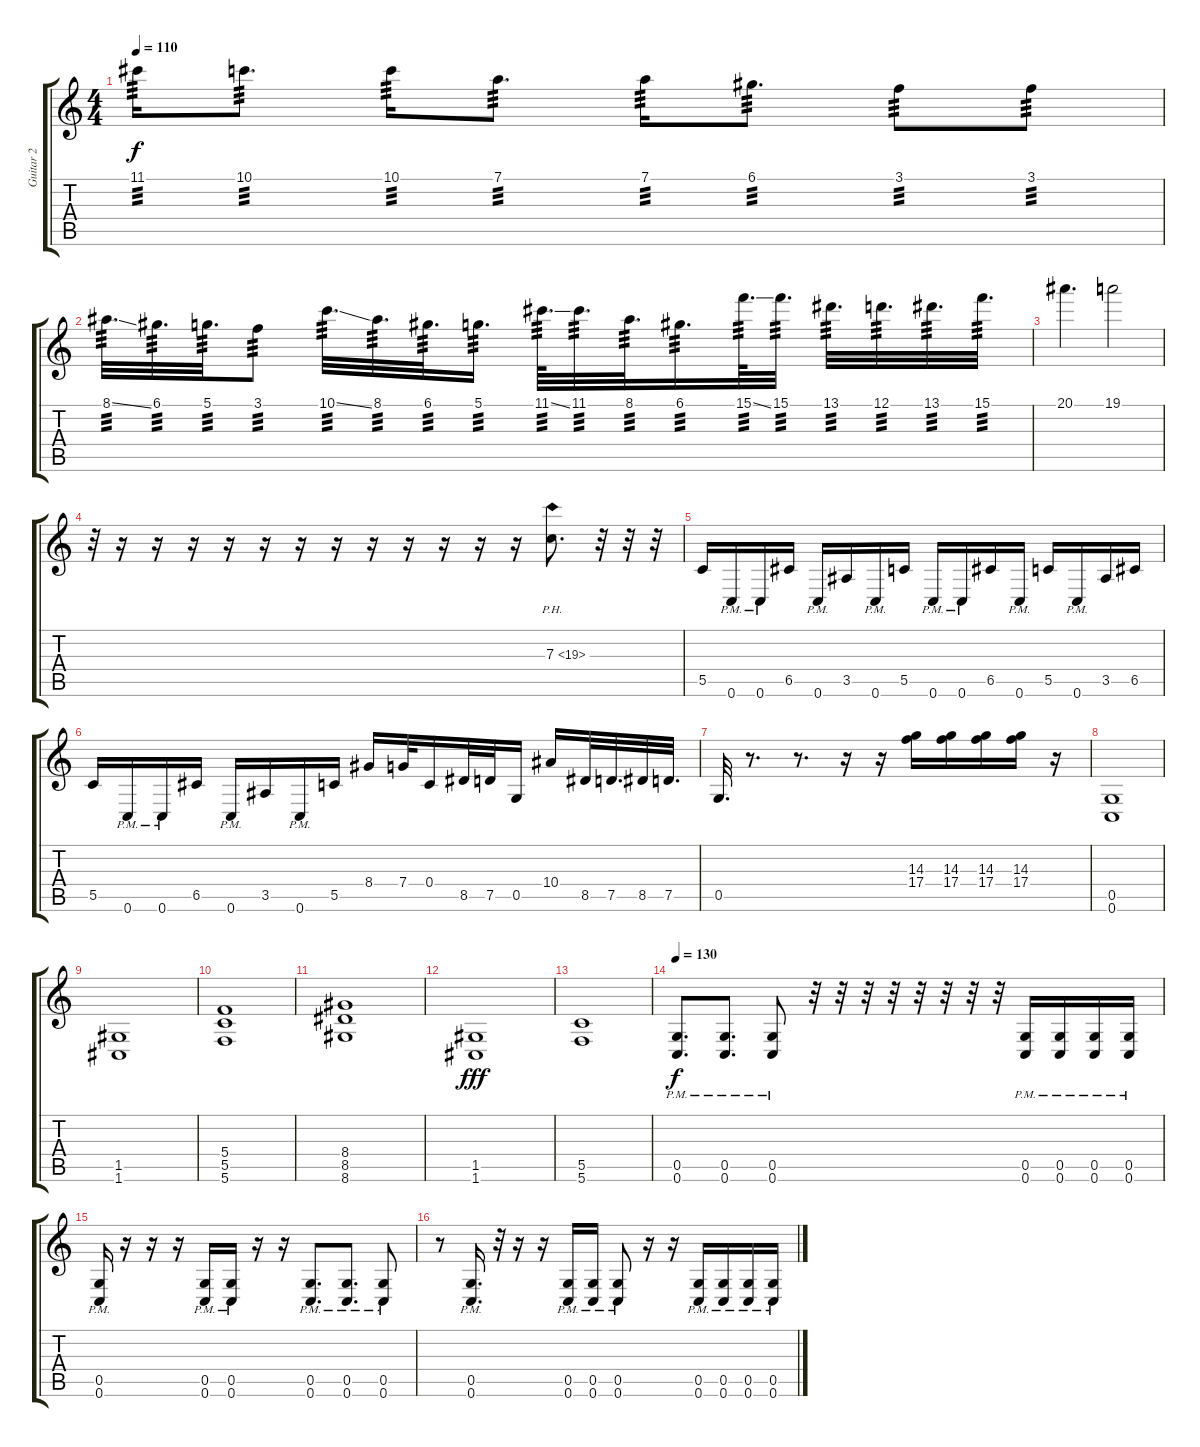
\track ("Guitar 2" "Guitar 2") {instrument distortionguitar}
\staff {score tabs}
\tuning (D4 A3 F3 C3 G2 C2) {hide}
\ts (4 4)
\tempo 110
\clef g2
\ks c
11.1.16{tp 3 dy f} 10.1.8{d tp 3} 10.1.16{tp 3} 7.1.8{d tp 3} 7.1.16{tp 3} 6.1.8{d tp 3} 3.1.8{tp 3} 3.1.8{tp 3} |
8.1{ss}.32{d tp 3} 6.1.32{d tp 3} 5.1.32{d tp 3} 3.1.8{tp 3} 10.1{ss}.32{d tp 3} 8.1.32{d tp 3} 6.1.32{d tp 3} 5.1.16{d tp 3} 11.1{ss}.64{d tp 3} 11.1.32{d tp 3} 8.1.32{d tp 3} 6.1.16{d tp 3} 15.1{ss}.64{d tp 3} 15.1.32{d tp 3} 13.1.32{d tp 3} 12.1.32{d tp 3} 13.1.32{d tp 3} 15.1.32{d tp 3} |
20.1.4{d} 19.1.2 |
r.32 r.16 r.16 r.16 r.16 r.16 r.16 r.16 r.16 r.16 r.16 r.16 r.16 7.3{ph 12}.8{d} r.32 r.32 r.32 |
5.5.16 0.6{pm}.16 0.6{pm}.16 6.5.16 0.6{pm}.16 3.5.16 0.6{pm}.16 5.5.16 0.6{pm}.16 0.6{pm}.16 6.5.16 0.6{pm}.16 5.5.16 0.6{pm}.16 3.5.16 6.5.16 |
5.5.16 0.6{pm}.16 0.6{pm}.16 6.5.16 0.6{pm}.16 3.5.16 0.6{pm}.16 5.5.16 8.4.16 7.4.32 0.4.16 8.5.32 7.5.32 0.5.16 10.4.16 8.5.32 7.5.32{d} 8.5.32 7.5.32{d} |
0.5.32{d} r.8{d} r.8{d} r.16 r.16 (14.3 17.4).16 (14.3 17.4).16 (14.3 17.4).16 (14.3 17.4).16 r.16 |
(0.5 0.6).1 |
(1.5 1.6).1 |
(5.4 5.5 5.6).1 |
(8.4 8.5 8.6).1 |
(1.5 1.6).1{dy fff} |
(5.5 5.6).1 |
\tempo 130
(0.5{pm} 0.6{pm}).8{d dy f} (0.5{pm} 0.6{pm}).8{d} (0.5{pm} 0.6{pm}).8 r.32 r.32 r.32 r.32 r.32 r.32 r.32 r.32 (0.5{pm} 0.6{pm}).16 (0.5{pm} 0.6{pm}).16 (0.5{pm} 0.6{pm}).16 (0.5{pm} 0.6{pm}).16 |
(0.5{pm} 0.6{pm}).16 r.16 r.16 r.16 (0.5{pm} 0.6{pm}).16 (0.5{pm} 0.6{pm}).16 r.16 r.16 (0.5{pm} 0.6{pm}).8{d} (0.5{pm} 0.6{pm}).8{d} (0.5{pm} 0.6{pm}).8 |
r.8 (0.5{pm} 0.6{pm}).16{d} r.32 r.16 r.16 (0.5{pm} 0.6{pm}).16 (0.5{pm} 0.6{pm}).16 (0.5{pm} 0.6{pm}).8 r.16 r.16 (0.5{pm} 0.6{pm}).16 (0.5{pm} 0.6{pm}).16 (0.5{pm} 0.6{pm}).16 (0.5{pm} 0.6{pm}).16
